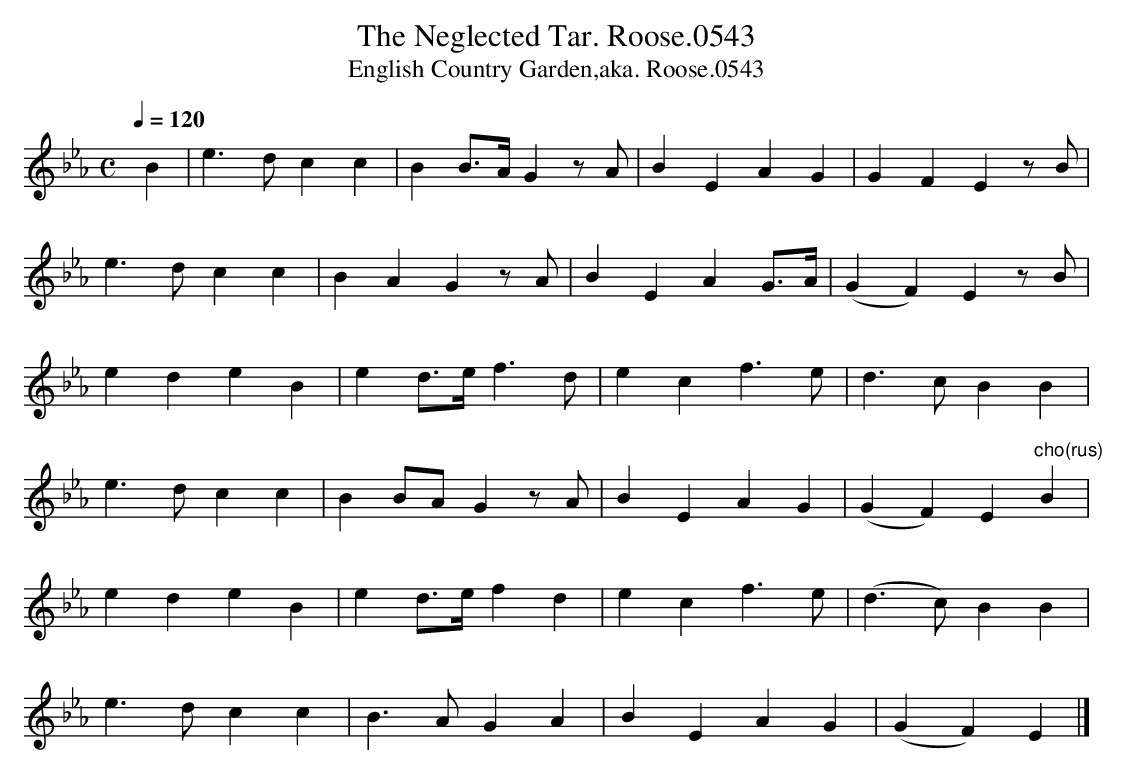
X:1
T:Neglected Tar. Roose.0543, The
T:English Country Garden,aka. Roose.0543
M:C
L:1/8
Q:1/4=120
K:Eb
yB2 | e3 d c2 c2 | B2 B>A G2 z A | B2 E2 A2 G2 | G2 F2 E2 z B |
e3 d c2 c2 | B2 A2 G2 z A | B2 E2 A2 G>A | (G2 F2) E2 z B |
e2 d2 e2 B2 | e2 d>e f3 d | e2 c2 f3 e | d3 c B2 B2 |
e3 d c2 c2 | B2 BA G2 z A | B2 E2 A2 G2 | (G2 F2) E2"^cho(rus)" B2 |
e2 d2 e2 B2 | e2 d>e f2 d2 | e2 c2 f3 e | (d3 c) B2 B2 |
e3 d c2 c2 | B3 A G2 A2 | B2 E2 A2 G2 | (G2 F2) E2 |]
